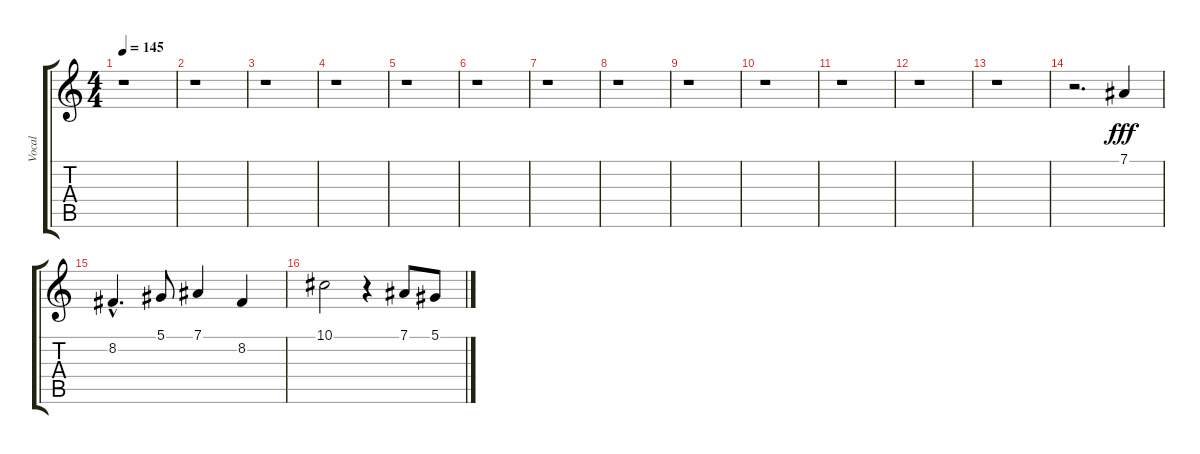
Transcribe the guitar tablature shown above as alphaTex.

\track ("Vocal" "Vocal") {instrument flute}
\staff {score tabs}
\tuning (Eb4 Bb3 Gb3 Db3 Ab2 Eb2) {hide}
\ts (4 4)
\tempo 145
\clef g2
\ks c
r.1{dy f} |
r.1 |
r.1 |
r.1 |
r.1 |
r.1 |
r.1 |
r.1 |
r.1 |
r.1 |
r.1 |
r.1 |
r.1 |
r.2{d} 7.1.4{dy fff} |
8.2{hac}.4{d} 5.1.8 7.1.4 8.2.4 |
10.1.2 r.4 7.1.8 5.1.8
